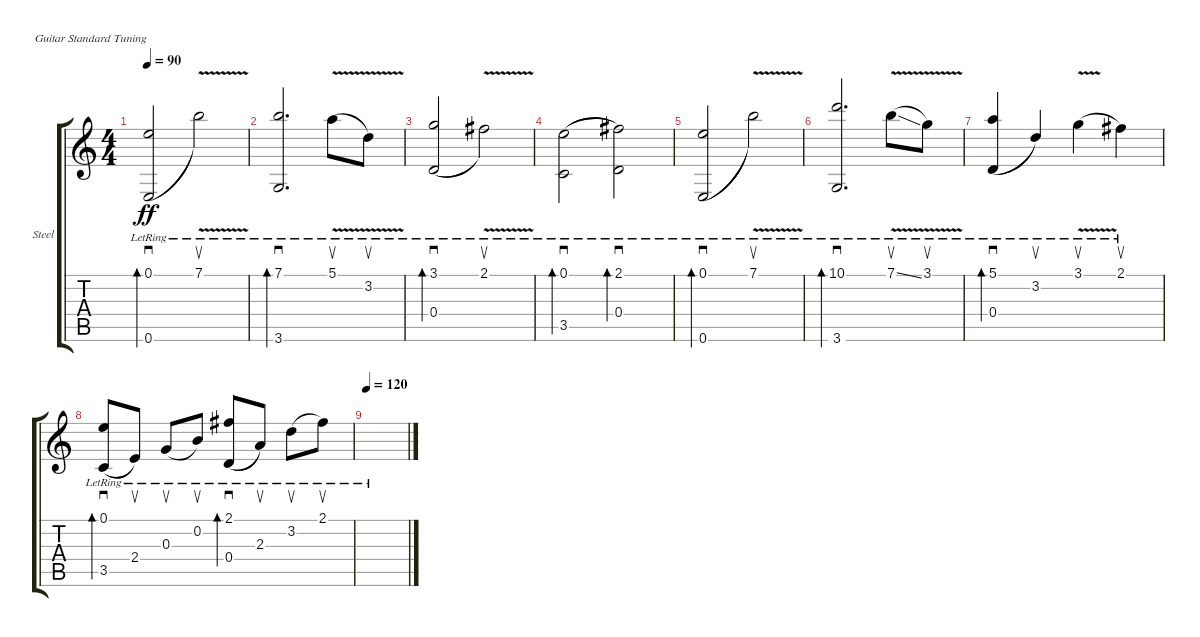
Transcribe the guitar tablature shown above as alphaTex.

\defaultSystemsLayout 4
\bracketExtendMode groupsimilarinstruments
\firstSystemTrackNameOrientation horizontal
\otherSystemsTrackNameOrientation horizontal
\track ("Steel Guitar" "Steel") {instrument acousticguitarsteel}
\staff {score tabs}
\tuning (E4 B3 G3 D3 A2 E2)
\ts (4 4)
\tempo 90
\clef g2
\ks c
(0.1{lr} 0.6{lr}).2{sd bd 119 dy ff legatoorigin instrument acousticguitarsteel} 7.1{v lr}.2{su} |
(7.1{lr} 3.6{lr}).2{d sd bd 119} 5.1{v lr}.8{su legatoorigin} 3.2{v lr}.8{su} |
(3.1{lr} 0.4{lr}).2{sd bd 119 legatoorigin beam invert} 2.1{v lr}.2{su} |
(0.1{lr} 3.5{lr}).2{sd bd 119 legatoorigin} (2.1{lr} 0.4{lr}).2{sd bd 119 beam invert} |
(0.1{lr} 0.6{lr}).2{sd bd 119 legatoorigin} 7.1{v lr}.2{su} |
(10.1{lr} 3.6{lr}).2{d sd bd 119 beam invert} 7.1{v ss lr}.8{su legatoorigin} 3.1{v lr}.8{su beam merge} |
(5.1{lr} 0.4{lr}).4{sd bd 119 legatoorigin beam invert} 3.2{lr}.4{su beam invert} 3.1{v lr}.4{su legatoorigin} 2.1{lr}.4{su} |
(0.1{lr} 3.5{lr}).8{sd bd 119 legatoorigin} 2.4{lr}.8{su} 0.3{lr}.8{su legatoorigin} 0.2{lr}.8{su} (2.1{lr} 0.4{lr}).8{sd bd 119 legatoorigin} 2.3{lr}.8{su} 3.2{lr}.8{su legatoorigin} 2.1{lr}.8{su} |
\tempo 120
